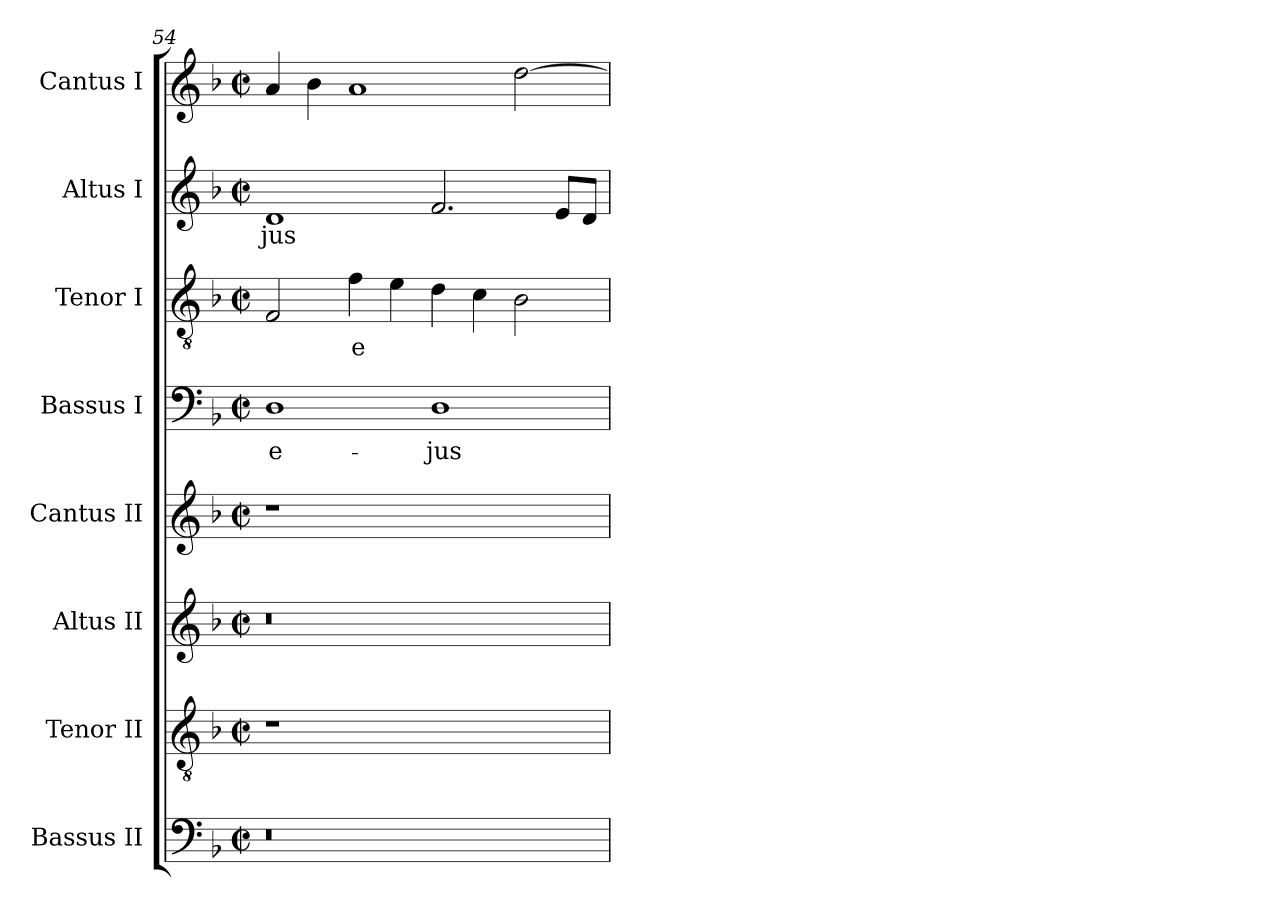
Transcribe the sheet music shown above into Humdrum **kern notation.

**kern	**kern	**kern	**kern	**kern	**text	**kern	**text	**kern	**text	**kern	**text
*part8	*part7	*part6	*part5	*part4	*part4	*part3	*part3	*part2	*part2	*part1	*part1
*staff8	*staff7	*staff6	*staff5	*staff4	*staff4	*staff3	*staff3	*staff2	*staff2	*staff1	*staff1
*I"Bassus II	*I"Tenor II	*I"Altus II	*I"Cantus II	*I"Bassus I	*	*I"Tenor I	*	*I"Altus I	*	*I"Cantus I	*
*clefF4	*clefGv2	*clefG2	*clefG2	*clefF4	*	*clefGv2	*	*clefG2	*	*clefG2	*
*k[b-]	*k[b-]	*k[b-]	*k[b-]	*k[b-]	*	*k[b-]	*	*k[b-]	*	*k[b-]	*
*F:	*F:	*F:	*F:	*F:	*	*F:	*	*F:	*	*F:	*
*M2/2	*M2/2	*M2/2	*M2/2	*M2/2	*	*M2/2	*	*M2/2	*	*M2/2	*
*met(c|)	*met(c|)	*met(c|)	*met(c|)	*met(c|)	*	*met(c|)	*	*met(c|)	*	*met(c|)	*
=54	=54	=54	=54	=54	=54	=54	=54	=54	=54	=54	=54
!	!	!	!	!	!LO:LY:b:cj	!	!LO:LY:b:cj	!	!LO:LY:b:cj	!	!LO:LY:b:cj
0r	1r	0r	1r	1D	e-	2F/	.	1d	-jus	4a/	--
!	!	!	!	!	!	!	!	!	!	!	!LO:LY:b:cj
.	.	.	.	.	.	.	.	.	.	4b-\	--
!	!	!	!	!	!	!	!LO:LY:b:cj	!	!	!	!LO:LY:b:cj
.	.	.	.	.	.	4f\	e	.	.	1a	--
!	!	!	!	!	!	!	!LO:LY:b:cj	!	!	!	!
.	.	.	.	.	.	4e\	.	.	.	.	.
!	!	!	!	!	!LO:LY:b:cj	!	!LO:LY:b:cj	!	!LO:LY:b:cj	!	!
.	1ryy	.	1ryy	1D	-jus	4d\	.	2.f/	.	.	.
!	!	!	!	!	!	!	!LO:LY:b:cj	!	!	!	!
.	.	.	.	.	.	4c\	.	.	.	.	.
!	!	!	!	!	!	!	!LO:LY:b:cj	!	!	!	!LO:LY:b:cj
.	.	.	.	.	.	2B-\	.	.	.	[>2dd\	--
!	!	!	!	!	!	!	!	!	!LO:LY:b:cj	!	!
.	.	.	.	.	.	.	.	8e/L	.	.	.
!	!	!	!	!	!	!	!	!	!LO:LY:b:cj	!	!
.	.	.	.	.	.	.	.	8d/J	.	.	.
=	=	=	=	=	=	=	=	=	=	=	=
*-	*-	*-	*-	*-	*-	*-	*-	*-	*-	*-	*-
